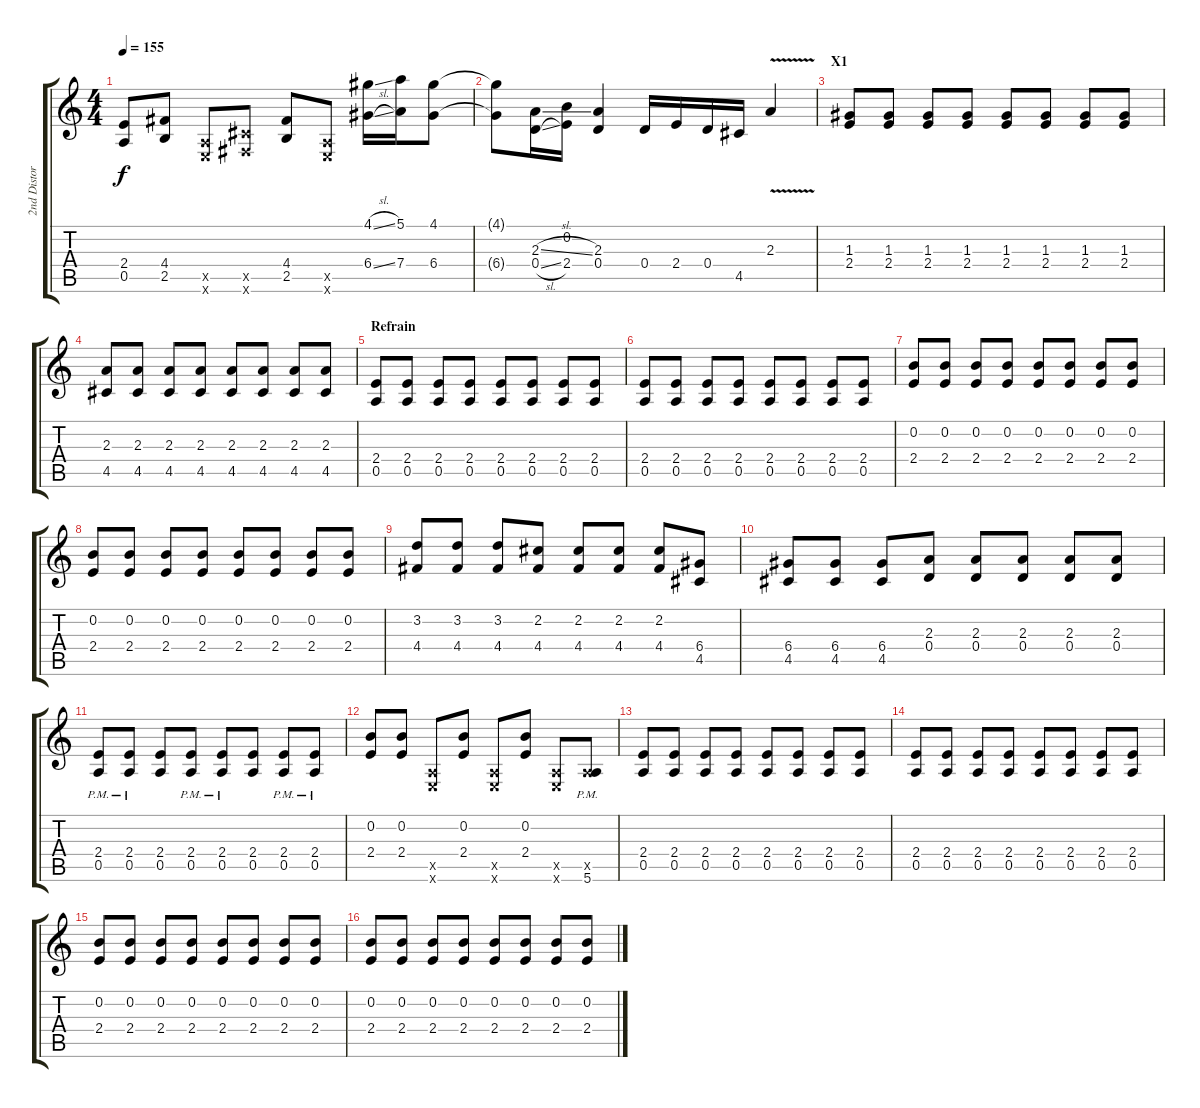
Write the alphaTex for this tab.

\track ("2nd Distortion" "2nd Distor") {instrument distortionguitar}
\staff {score tabs}
\tuning (E4 B3 G3 D3 A2 E2) {hide}
\ts (4 4)
\tempo 155
\clef g2
\ks c
(2.4 0.5).8{dy f} (4.4 2.5).8 (0.5{x} 0.6{x}).8 (4.5{x} 2.6{x}).8 (4.4 2.5).8 (0.5{x} 0.6{x}).8 (4.1{sl} 6.4{sl}).16 (5.1 7.4).16 (4.1 6.4).8 |
(4.1{t} 6.4{t}).8 (2.3{sl} 0.4{sl}).16 (0.2 2.4).16 (2.3 0.4).4 0.4.16 2.4.16 0.4.16 4.5.16 2.3{v}.4 |
\section ("" "X1")
(1.3 2.4).8 (1.3 2.4).8 (1.3 2.4).8 (1.3 2.4).8 (1.3 2.4).8 (1.3 2.4).8 (1.3 2.4).8 (1.3 2.4).8 |
(2.3 4.5).8 (2.3 4.5).8 (2.3 4.5).8 (2.3 4.5).8 (2.3 4.5).8 (2.3 4.5).8 (2.3 4.5).8 (2.3 4.5).8 |
\section ("" "Refrain")
(2.4 0.5).8 (2.4 0.5).8 (2.4 0.5).8 (2.4 0.5).8 (2.4 0.5).8 (2.4 0.5).8 (2.4 0.5).8 (2.4 0.5).8 |
(2.4 0.5).8 (2.4 0.5).8 (2.4 0.5).8 (2.4 0.5).8 (2.4 0.5).8 (2.4 0.5).8 (2.4 0.5).8 (2.4 0.5).8 |
(0.2 2.4).8 (0.2 2.4).8 (0.2 2.4).8 (0.2 2.4).8 (0.2 2.4).8 (0.2 2.4).8 (0.2 2.4).8 (0.2 2.4).8 |
(0.2 2.4).8 (0.2 2.4).8 (0.2 2.4).8 (0.2 2.4).8 (0.2 2.4).8 (0.2 2.4).8 (0.2 2.4).8 (0.2 2.4).8 |
(3.2 4.4).8 (3.2 4.4).8 (3.2 4.4).8 (2.2 4.4).8 (2.2 4.4).8 (2.2 4.4).8 (2.2 4.4).8 (6.4 4.5).8 |
(6.4 4.5).8 (6.4 4.5).8 (6.4 4.5).8 (2.3 0.4).8 (2.3 0.4).8 (2.3 0.4).8 (2.3 0.4).8 (2.3 0.4).8 |
(2.4{pm} 0.5{pm}).8 (2.4{pm} 0.5{pm}).8 (2.4 0.5).8 (2.4{pm} 0.5{pm}).8 (2.4{pm} 0.5{pm}).8 (2.4 0.5).8 (2.4{pm} 0.5{pm}).8 (2.4{pm} 0.5{pm}).8 |
(0.2 2.4).8 (0.2 2.4).8 (0.5{x} 0.6{x}).8 (0.2 2.4).8 (0.5{x} 0.6{x}).8 (0.2 2.4).8 (0.5{x} 0.6{x}).8 (0.5{x} 5.6{pm}).8 |
(2.4 0.5).8 (2.4 0.5).8 (2.4 0.5).8 (2.4 0.5).8 (2.4 0.5).8 (2.4 0.5).8 (2.4 0.5).8 (2.4 0.5).8 |
(2.4 0.5).8 (2.4 0.5).8 (2.4 0.5).8 (2.4 0.5).8 (2.4 0.5).8 (2.4 0.5).8 (2.4 0.5).8 (2.4 0.5).8 |
(0.2 2.4).8 (0.2 2.4).8 (0.2 2.4).8 (0.2 2.4).8 (0.2 2.4).8 (0.2 2.4).8 (0.2 2.4).8 (0.2 2.4).8 |
(0.2 2.4).8 (0.2 2.4).8 (0.2 2.4).8 (0.2 2.4).8 (0.2 2.4).8 (0.2 2.4).8 (0.2 2.4).8 (0.2 2.4).8
